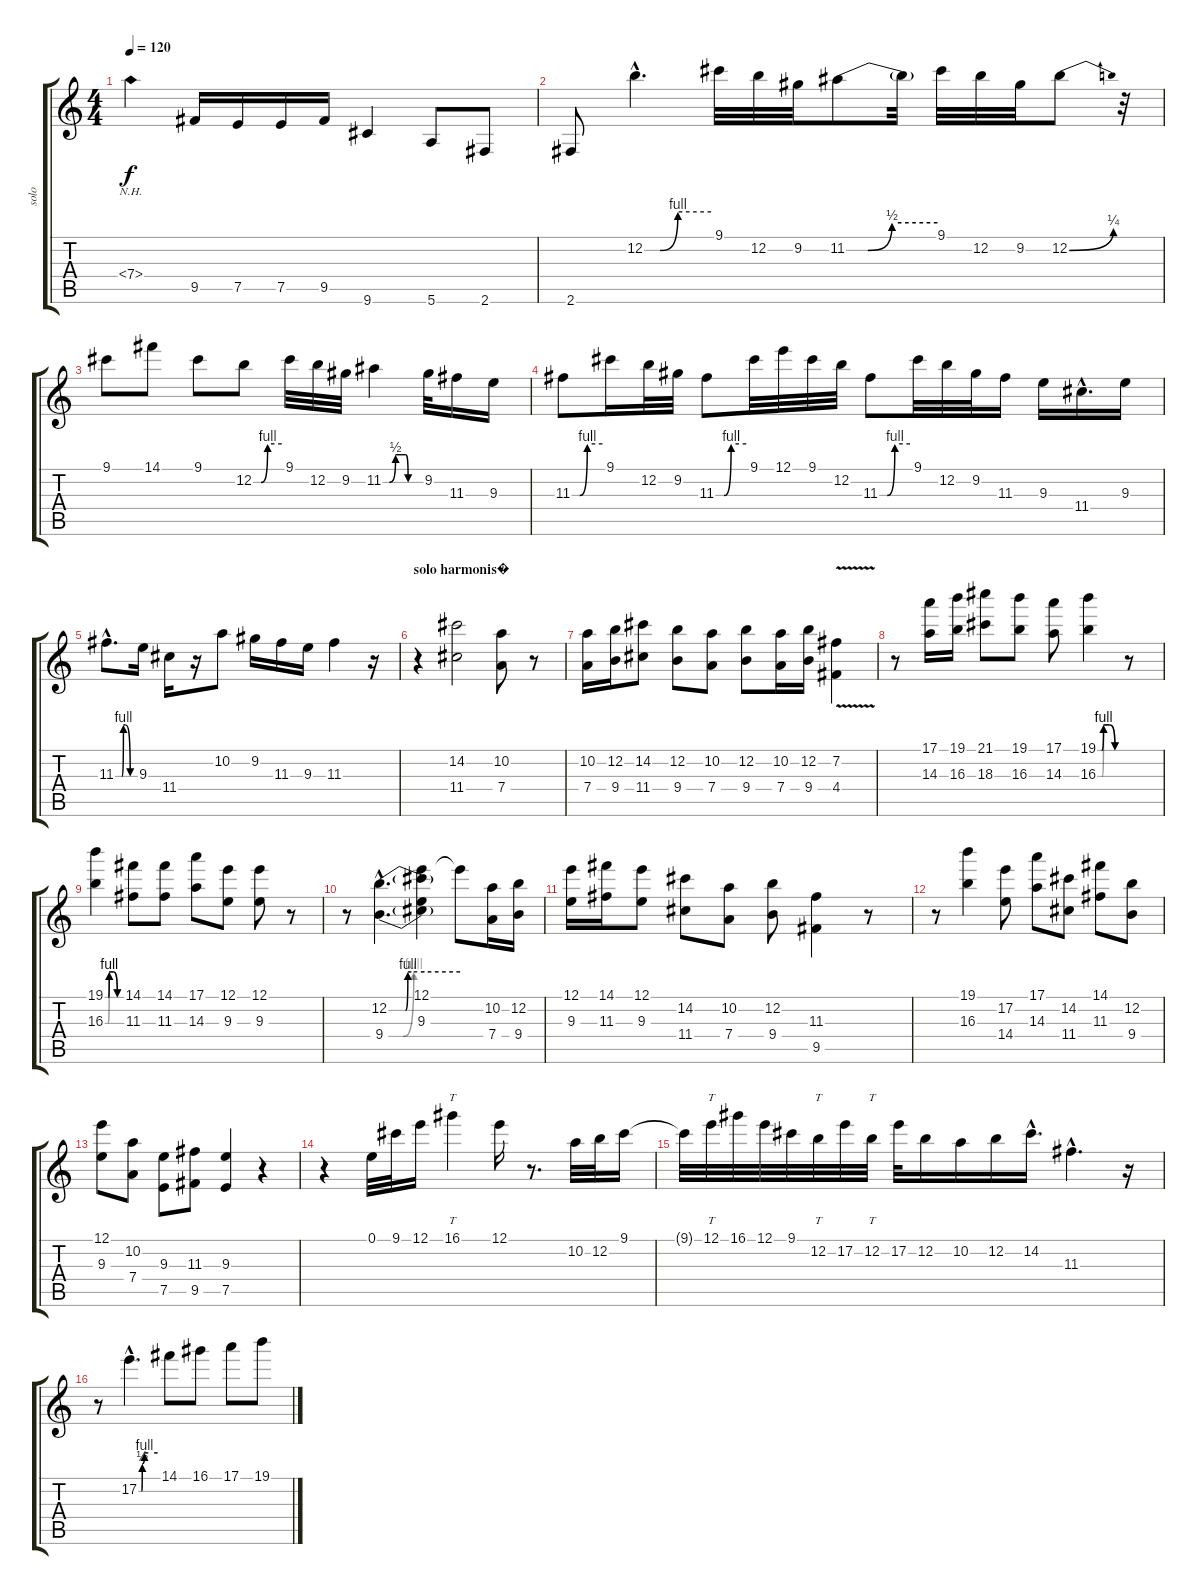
\track ("solo" "solo") {instrument distortionguitar}
\staff {score tabs}
\tuning (E4 B3 G3 D3 A2 E2) {hide}
\ts (4 4)
\tempo 120
\clef g2
\ks c
7.4{nh}.4{dy f} 9.5.16 7.5.16 7.5.16 9.5.16 9.6.4 5.6.8 2.6.8 |
2.6.8 12.2{be (custom 0 0 14 0 30 4 60 4) hac}.4{d} 9.1.32 12.2.32 9.2.32 11.2{be (custom 0 0 14 0 30 2 60 2)}.8 11.2{t}.32 9.1.32 12.2.32 9.2.32 12.2{be (bend 0 0 60 1)}.8 r.32 |
9.1.8 14.1.8 9.1.8 12.2{be (custom 0 0 16 0 30 4 60 4)}.8 9.1.32 12.2.32 9.2.32 11.2{be (custom 0 0 10 0 20 2 30 2 36 2 40 0 50 0 60 0)}.4 9.2.32 11.3.16 9.3.16 |
11.3{be (custom 0 0 15 0 30 4 60 4)}.8 9.1.16 12.2.32 9.2.32 11.3{be (custom 0 0 16 0 30 4 60 4)}.8 9.1.32 12.1.32 9.1.32 12.2.32 11.3{be (custom 0 0 15 0 30 4 60 4)}.8 9.1.32 12.2.32 9.2.32 11.3.16 9.3.16 11.4{hac}.16{d} 9.3.16 |
11.3{be (custom 0 0 13 0 15 0 19 0 24 4 30 4 45 0 60 0) hac}.8{d} 9.3.16 11.4.16 r.16 10.2.8 9.2.16 11.3.16 9.3.16 11.3.4 r.16 |
\section ("" "solo harmonis�")
r.4 (14.2 11.4).2 (10.2 7.4).8 r.8 |
(10.2 7.4).16 (12.2 9.4).16 (14.2 11.4).8 (12.2 9.4).8 (10.2 7.4).8 (12.2 9.4).8 (10.2 7.4).16 (12.2 9.4).16 (7.2{v} 4.4{v}).4 |
r.8 (17.1 14.3).16 (19.1 16.3).16 (21.1 18.3).8 (19.1 16.3).8 (17.1 14.3).8 (19.1{be (custom 0 0 10 0 15 4 30 4 45 0 60 0)} 16.3{be (custom 0 0 11 0 15 4 30 4 45 0 60 0)}).4 r.8 |
(19.1{be (custom 0 0 12 0 15 4 30 4 45 0 60 0)} 16.3{be (custom 0 0 11 0 15 4 30 4 45 0 60 0)}).4 (14.1 11.3).8 (14.1 11.3).8 (17.1 14.3).8 (12.1 9.3).8 (12.1 9.3).8 r.8 |
r.8 (12.2{be (custom 0 0 14 0 16 4 19 4 30 4 60 4) hac} 9.4{be (custom 0 0 12 0 21 4 30 4 60 4) hac}).4{d} (12.1 12.2{t} 9.3 9.4{t}).4 12.1{t}.8 (10.2 7.4).16 (12.2 9.4).16 |
(12.1 9.3).16 (14.1 11.3).16 (12.1 9.3).8 (14.2 11.4).8 (10.2 7.4).8 (12.2 9.4).8 (11.3 9.5).4 r.8 |
r.8 (19.1 16.3).4 (17.2 14.4).8 (17.1 14.3).8 (14.2 11.4).8 (14.1 11.3).8 (12.2 9.4).8 |
(12.1 9.3).8 (10.2 7.4).8 (9.3 7.5).8 (11.3 9.5).8 (9.3 7.5).4 r.4 |
r.4 0.1.32 9.1.32 12.1.16 16.1.4{tt} 12.1.16 r.8{d} 10.2.32 12.2.32 9.1.16 |
9.1{t}.32 12.1.32{tt} 16.1.32 12.1.32 9.1.32 12.2.32{tt} 17.2.32 12.2.32{tt} 17.2.32 12.2.16 10.2.16 12.2.16 14.2{hac}.16{d} 11.3{hac}.4{d} r.16 |
r.8 17.2{be (custom 0 0 9 0 11 2 18 4 30 4 60 4) hac}.4{d} 14.1.8 16.1.8 17.1.8 19.1.8
